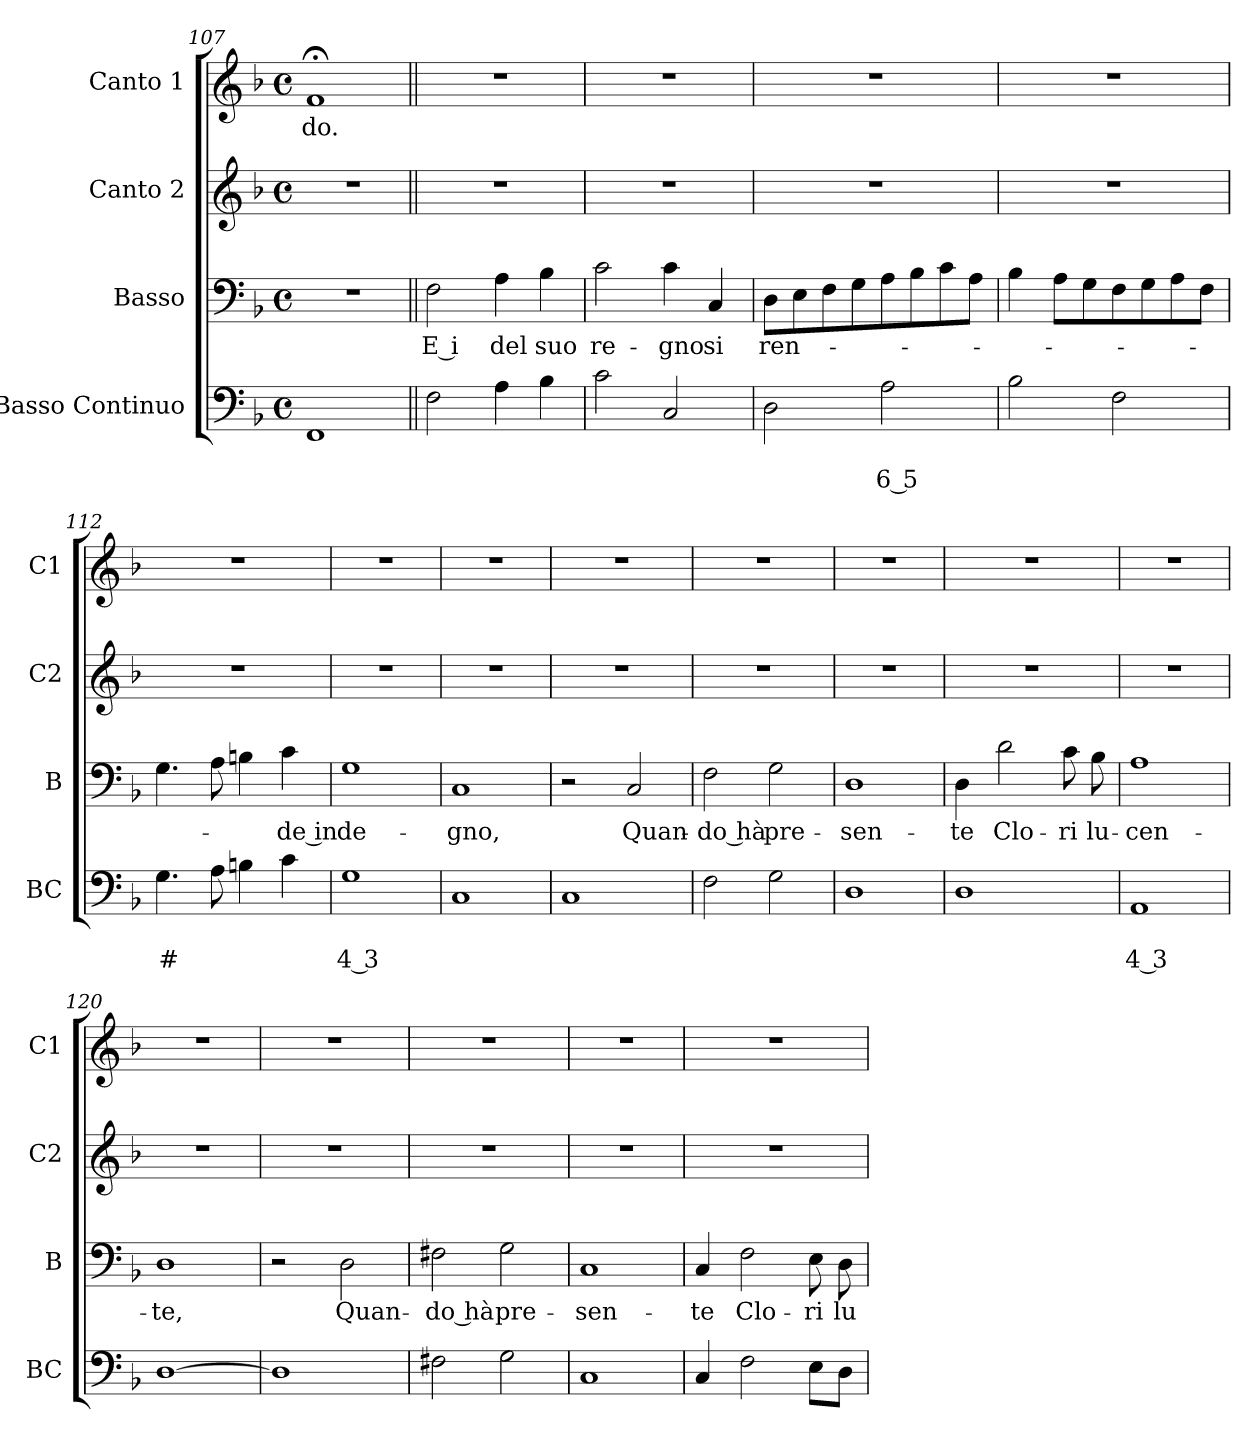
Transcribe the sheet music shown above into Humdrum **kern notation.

**kern	**text	**text	**kern	**text	**kern	**kern	**text
*part4	*part4	*part4	*part3	*part3	*part2	*part1	*part1
*staff4	*staff4	*staff4	*staff3	*staff3	*staff2	*staff1	*staff1
*I"Basso Continuo	*	*	*I"Basso	*	*I"Canto 2	*I"Canto 1	*
*I'BC	*	*	*I'B	*	*I'C2	*I'C1	*
*clefF4	*	*	*clefF4	*	*clefG2	*clefG2	*
*k[b-]	*	*	*k[b-]	*	*k[b-]	*k[b-]	*
*F:	*	*	*F:	*	*F:	*F:	*
*M4/4	*	*	*M4/4	*	*M4/4	*M4/4	*
*met(c)	*	*	*met(c)	*	*met(c)	*met(c)	*
=107	=107	=107	=107	=107	=107	=107	=107
!	!	!	!	!	!	!	!LO:LY:b
1FF	.	.	1r	.	1r	1f;<	-do.
!!LO:LB:g=z
=108||	=108||	=108||	=108||	=108||	=108||	=108||	=108||
!	!	!	!	!LO:LY:b	!	!	!
2F\	.	.	2F\	E i	1r	1r	.
!	!	!	!	!LO:LY:b	!	!	!
4A\	.	.	4A\	del	.	.	.
!	!	!	!	!LO:LY:b	!	!	!
4B-\	.	.	4B-\	suo	.	.	.
=109	=109	=109	=109	=109	=109	=109	=109
!	!	!	!	!LO:LY:b	!	!	!
2c\	.	.	2c\	re-	1r	1r	.
!	!	!	!	!LO:LY:b	!	!	!
2C/	.	.	4c\	-gno	.	.	.
!	!	!	!	!LO:LY:b	!	!	!
.	.	.	4C/	si	.	.	.
=110	=110	=110	=110	=110	=110	=110	=110
!	!	!	!	!LO:LY:b	!	!	!
2D\	.	.	8D\L	ren-	1r	1r	.
.	.	.	8E\	.	.	.	.
.	.	.	8F\	.	.	.	.
.	.	.	8G\	.	.	.	.
!	!	!LO:LY:b	!	!	!	!	!
2A\	.	6 5	8A\	.	.	.	.
.	.	.	8B-\	.	.	.	.
.	.	.	8c\	.	.	.	.
.	.	.	8A\J	.	.	.	.
=111	=111	=111	=111	=111	=111	=111	=111
2B-\	.	.	4B-\	.	1r	1r	.
.	.	.	8A\L	.	.	.	.
.	.	.	8G\	.	.	.	.
2F\	.	.	8F\	.	.	.	.
.	.	.	8G\	.	.	.	.
.	.	.	8A\	.	.	.	.
.	.	.	8F\J	.	.	.	.
=112	=112	=112	=112	=112	=112	=112	=112
!	!	!LO:LY:b	!	!	!	!	!
4.G\	.	#	4.G\	.	1r	1r	.
8A\	.	.	8A\	.	.	.	.
4Bn\	.	.	4Bn\	.	.	.	.
!	!	!	!	!LO:LY:b	!	!	!
4c\	.	.	4c\	-de in	.	.	.
=113	=113	=113	=113	=113	=113	=113	=113
!	!	!LO:LY:b	!	!LO:LY:b	!	!	!
1G	.	4 3	1G	de-	1r	1r	.
=114	=114	=114	=114	=114	=114	=114	=114
!	!	!	!	!LO:LY:b	!	!	!
1C	.	.	1C	-gno,	1r	1r	.
=115	=115	=115	=115	=115	=115	=115	=115
1C	.	.	2r	.	1r	1r	.
!	!	!	!	!LO:LY:b	!	!	!
.	.	.	2C/	Quan-	.	.	.
=116	=116	=116	=116	=116	=116	=116	=116
!	!	!	!	!LO:LY:b	!	!	!
2F\	.	.	2F\	-do hà	1r	1r	.
!	!	!	!	!LO:LY:b	!	!	!
2G\	.	.	2G\	pre-	.	.	.
!!LO:LB:g=z
=117	=117	=117	=117	=117	=117	=117	=117
!	!	!	!	!LO:LY:b	!	!	!
1D	.	.	1D	-sen-	1r	1r	.
=118	=118	=118	=118	=118	=118	=118	=118
!	!	!	!	!LO:LY:b	!	!	!
1D	.	.	4D\	-te	1r	1r	.
!	!	!	!	!LO:LY:b	!	!	!
.	.	.	2d\	Clo-	.	.	.
!	!	!	!	!LO:LY:b	!	!	!
.	.	.	8c\	-ri	.	.	.
!	!	!	!	!LO:LY:b	!	!	!
.	.	.	8B-\	lu-	.	.	.
=119	=119	=119	=119	=119	=119	=119	=119
!	!	!LO:LY:b	!	!LO:LY:b	!	!	!
1AA	.	4 3	1A	-cen-	1r	1r	.
=120	=120	=120	=120	=120	=120	=120	=120
!	!	!	!	!LO:LY:b	!	!	!
[1D	.	.	1D	-te,	1r	1r	.
=121	=121	=121	=121	=121	=121	=121	=121
1D]	.	.	2r	.	1r	1r	.
!	!	!	!	!LO:LY:b	!	!	!
.	.	.	2D\	Quan-	.	.	.
=122	=122	=122	=122	=122	=122	=122	=122
!	!	!	!	!LO:LY:b	!	!	!
2F#X\	.	.	2F#X\	-do hà	1r	1r	.
!	!	!	!	!LO:LY:b	!	!	!
2G\	.	.	2G\	pre-	.	.	.
=123	=123	=123	=123	=123	=123	=123	=123
!	!	!	!	!LO:LY:b	!	!	!
1C	.	.	1C	-sen-	1r	1r	.
=124	=124	=124	=124	=124	=124	=124	=124
!	!	!	!	!LO:LY:b	!	!	!
4C/	.	.	4C/	-te	1r	1r	.
!	!	!	!	!LO:LY:b	!	!	!
2F\	.	.	2F\	Clo-	.	.	.
!	!	!	!	!LO:LY:b	!	!	!
8E\L	.	.	8E\	-ri	.	.	.
!	!	!	!	!LO:LY:b	!	!	!
8D\J	.	.	8D\	lu-	.	.	.
=	=	=	=	=	=	=	=
*-	*-	*-	*-	*-	*-	*-	*-
